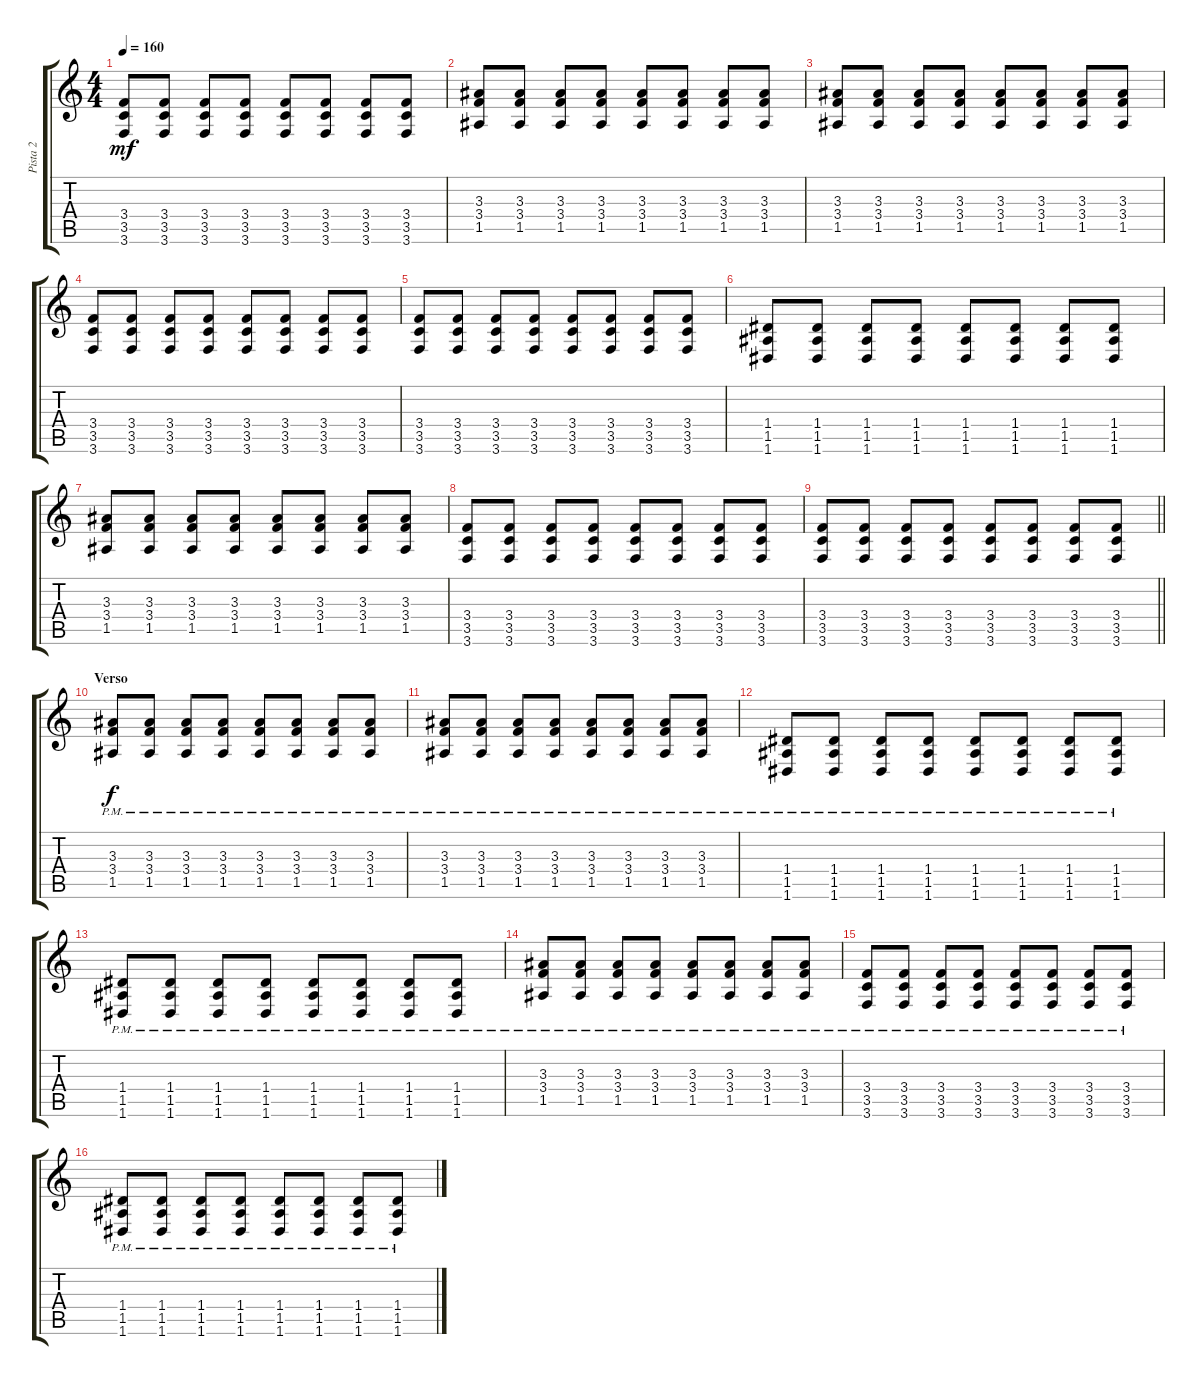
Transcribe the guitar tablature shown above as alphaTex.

\track ("Pista 2" "Pista 2") {instrument overdrivenguitar}
\staff {score tabs}
\tuning (E4 B3 G3 D3 A2 D2) {hide}
\ts (4 4)
\tempo 160
\clef g2
\ks c
(3.4 3.5 3.6).8{dy mf} (3.4 3.5 3.6).8 (3.4 3.5 3.6).8 (3.4 3.5 3.6).8 (3.4 3.5 3.6).8 (3.4 3.5 3.6).8 (3.4 3.5 3.6).8 (3.4 3.5 3.6).8 |
(3.3 3.4 1.5).8 (3.3 3.4 1.5).8 (3.3 3.4 1.5).8 (3.3 3.4 1.5).8 (3.3 3.4 1.5).8 (3.3 3.4 1.5).8 (3.3 3.4 1.5).8 (3.3 3.4 1.5).8 |
(3.3 3.4 1.5).8 (3.3 3.4 1.5).8 (3.3 3.4 1.5).8 (3.3 3.4 1.5).8 (3.3 3.4 1.5).8 (3.3 3.4 1.5).8 (3.3 3.4 1.5).8 (3.3 3.4 1.5).8 |
(3.4 3.5 3.6).8 (3.4 3.5 3.6).8 (3.4 3.5 3.6).8 (3.4 3.5 3.6).8 (3.4 3.5 3.6).8 (3.4 3.5 3.6).8 (3.4 3.5 3.6).8 (3.4 3.5 3.6).8 |
(3.4 3.5 3.6).8 (3.4 3.5 3.6).8 (3.4 3.5 3.6).8 (3.4 3.5 3.6).8 (3.4 3.5 3.6).8 (3.4 3.5 3.6).8 (3.4 3.5 3.6).8 (3.4 3.5 3.6).8 |
(1.4 1.5 1.6).8 (1.4 1.5 1.6).8 (1.4 1.5 1.6).8 (1.4 1.5 1.6).8 (1.4 1.5 1.6).8 (1.4 1.5 1.6).8 (1.4 1.5 1.6).8 (1.4 1.5 1.6).8 |
(3.3 3.4 1.5).8 (3.3 3.4 1.5).8 (3.3 3.4 1.5).8 (3.3 3.4 1.5).8 (3.3 3.4 1.5).8 (3.3 3.4 1.5).8 (3.3 3.4 1.5).8 (3.3 3.4 1.5).8 |
(3.4 3.5 3.6).8 (3.4 3.5 3.6).8 (3.4 3.5 3.6).8 (3.4 3.5 3.6).8 (3.4 3.5 3.6).8 (3.4 3.5 3.6).8 (3.4 3.5 3.6).8 (3.4 3.5 3.6).8 |
\barLineRight lightlight
(3.4 3.5 3.6).8 (3.4 3.5 3.6).8 (3.4 3.5 3.6).8 (3.4 3.5 3.6).8 (3.4 3.5 3.6).8 (3.4 3.5 3.6).8 (3.4 3.5 3.6).8 (3.4 3.5 3.6).8 |
\section ("" "Verso")
(3.3{pm} 3.4{pm} 1.5{pm}).8{dy f} (3.3{pm} 3.4{pm} 1.5{pm}).8 (3.3{pm} 3.4{pm} 1.5{pm}).8 (3.3{pm} 3.4{pm} 1.5{pm}).8 (3.3{pm} 3.4{pm} 1.5{pm}).8 (3.3{pm} 3.4{pm} 1.5{pm}).8 (3.3{pm} 3.4{pm} 1.5{pm}).8 (3.3{pm} 3.4{pm} 1.5{pm}).8 |
(3.3{pm} 3.4{pm} 1.5{pm}).8 (3.3{pm} 3.4{pm} 1.5{pm}).8 (3.3{pm} 3.4{pm} 1.5{pm}).8 (3.3{pm} 3.4{pm} 1.5{pm}).8 (3.3{pm} 3.4{pm} 1.5{pm}).8 (3.3{pm} 3.4{pm} 1.5{pm}).8 (3.3{pm} 3.4{pm} 1.5{pm}).8 (3.3{pm} 3.4{pm} 1.5{pm}).8 |
(1.4{pm} 1.5{pm} 1.6{pm}).8 (1.4{pm} 1.5{pm} 1.6{pm}).8 (1.4{pm} 1.5{pm} 1.6{pm}).8 (1.4{pm} 1.5{pm} 1.6{pm}).8 (1.4{pm} 1.5{pm} 1.6{pm}).8 (1.4{pm} 1.5{pm} 1.6{pm}).8 (1.4{pm} 1.5{pm} 1.6{pm}).8 (1.4{pm} 1.5{pm} 1.6{pm}).8 |
(1.4{pm} 1.5{pm} 1.6{pm}).8 (1.4{pm} 1.5{pm} 1.6{pm}).8 (1.4{pm} 1.5{pm} 1.6{pm}).8 (1.4{pm} 1.5{pm} 1.6{pm}).8 (1.4{pm} 1.5{pm} 1.6{pm}).8 (1.4{pm} 1.5{pm} 1.6{pm}).8 (1.4{pm} 1.5{pm} 1.6{pm}).8 (1.4{pm} 1.5{pm} 1.6{pm}).8 |
(3.3{pm} 3.4{pm} 1.5{pm}).8 (3.3{pm} 3.4{pm} 1.5{pm}).8 (3.3{pm} 3.4{pm} 1.5{pm}).8 (3.3{pm} 3.4{pm} 1.5{pm}).8 (3.3{pm} 3.4{pm} 1.5{pm}).8 (3.3{pm} 3.4{pm} 1.5{pm}).8 (3.3{pm} 3.4{pm} 1.5{pm}).8 (3.3{pm} 3.4{pm} 1.5{pm}).8 |
(3.4{pm} 3.5{pm} 3.6{pm}).8 (3.4{pm} 3.5{pm} 3.6{pm}).8 (3.4{pm} 3.5{pm} 3.6{pm}).8 (3.4{pm} 3.5{pm} 3.6{pm}).8 (3.4{pm} 3.5{pm} 3.6{pm}).8 (3.4{pm} 3.5{pm} 3.6{pm}).8 (3.4{pm} 3.5{pm} 3.6{pm}).8 (3.4{pm} 3.5{pm} 3.6{pm}).8 |
(1.4{pm} 1.5{pm} 1.6{pm}).8 (1.4{pm} 1.5{pm} 1.6{pm}).8 (1.4{pm} 1.5{pm} 1.6{pm}).8 (1.4{pm} 1.5{pm} 1.6{pm}).8 (1.4{pm} 1.5{pm} 1.6{pm}).8 (1.4{pm} 1.5{pm} 1.6{pm}).8 (1.4{pm} 1.5{pm} 1.6{pm}).8 (1.4{pm} 1.5{pm} 1.6{pm}).8
